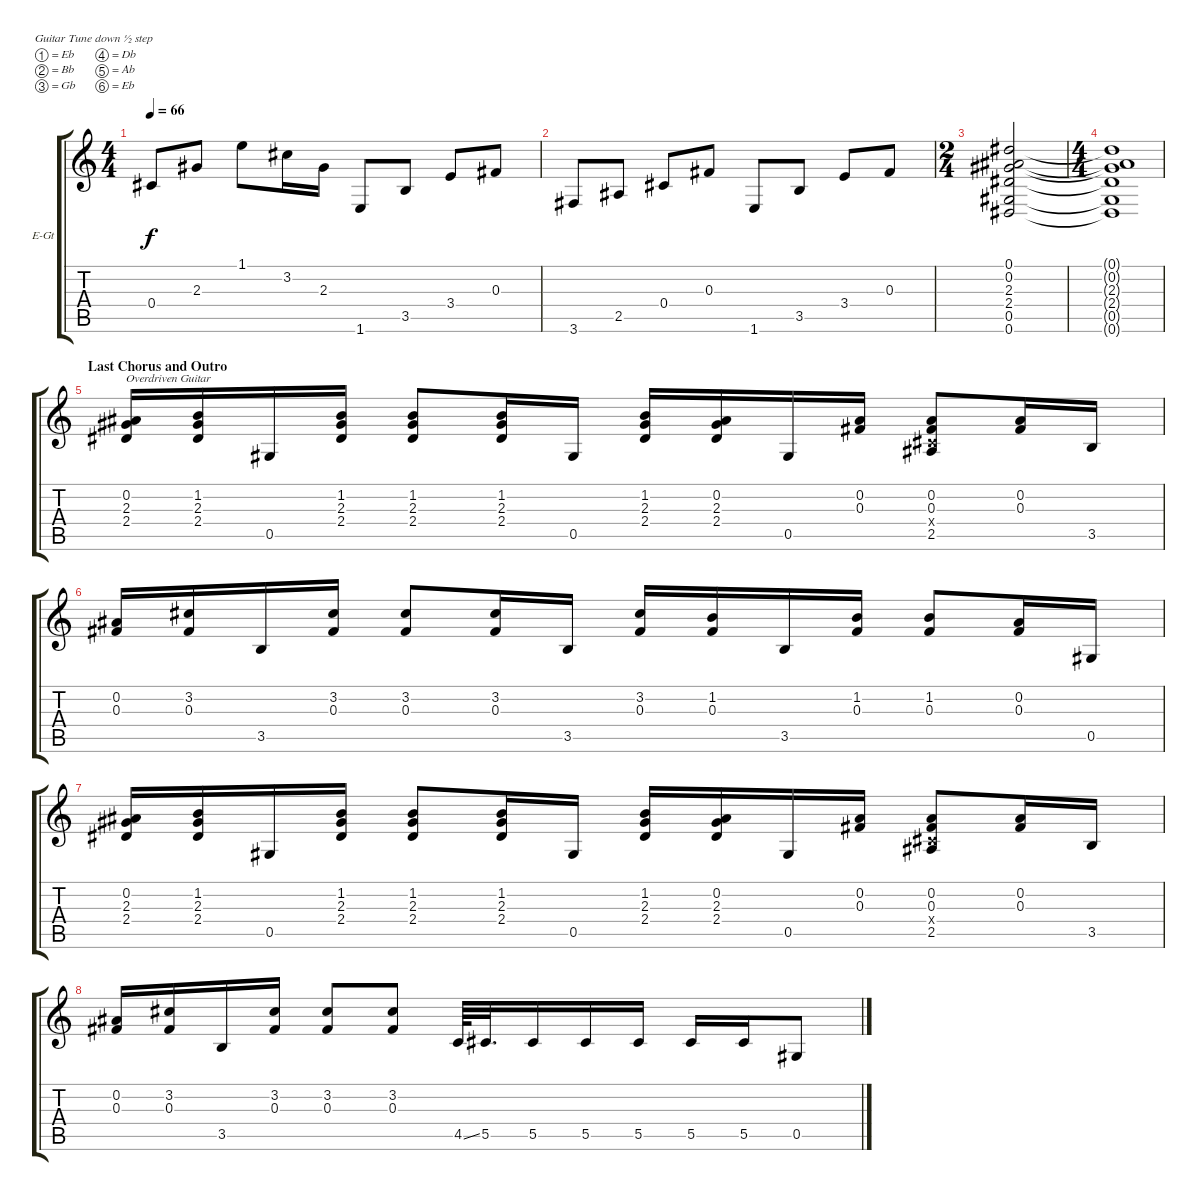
\bracketExtendMode groupsimilarinstruments
\firstSystemTrackNameOrientation horizontal
\otherSystemsTrackNameOrientation horizontal
\track ("Rhythm Guitar (Jaymz)" "E-Gt") {instrument overdrivenguitar}
\staff {score tabs}
\tuning (Eb4 Bb3 Gb3 Db3 Ab2 Eb2)
\ts (4 4)
\tempo 66
\clef g2
\ks c
0.4.8{dy f} 2.3.8 1.1.8 3.2.16 2.3.16 1.6.8 3.5.8 3.4.8 0.3.8 |
3.6.8 2.5.8 0.4.8 0.3.8 1.6.8 3.5.8 3.4.8 0.3.8 |
\ts (2 4)
(0.1 0.2 2.3 2.4 0.5 0.6).2 |
\ts (4 4)
(0.1{t} 0.2{t} 2.3{t} 2.4{t} 0.5{t} 0.6{t}).1 |
\section ("" "Last Chorus and Outro")
(0.2 2.3 2.4).16{txt "Overdriven Guitar"} (1.2 2.3 2.4).16 0.5.16 (1.2 2.3 2.4).16 (1.2 2.3 2.4).8 (1.2 2.3 2.4).16 0.5.16 (1.2 2.3 2.4).16 (0.2 2.3 2.4).16 0.5.16 (0.2 0.3).16 (0.2 0.3 0.4{x} 2.5).8 (0.2 0.3).16 3.5.16 |
(0.2 0.3).16 (3.2 0.3).16 3.5.16 (3.2 0.3).16 (3.2 0.3).8 (3.2 0.3).16 3.5.16 (3.2 0.3).16 (1.2 0.3).16 3.5.16 (1.2 0.3).16 (1.2 0.3).8 (0.2 0.3).16 0.5.16 |
(0.2 2.3 2.4).16 (1.2 2.3 2.4).16 0.5.16 (1.2 2.3 2.4).16 (1.2 2.3 2.4).8 (1.2 2.3 2.4).16 0.5.16 (1.2 2.3 2.4).16 (0.2 2.3 2.4).16 0.5.16 (0.2 0.3).16 (0.2 0.3 0.4{x} 2.5).8 (0.2 0.3).16 3.5.16 |
(0.2 0.3).16 (3.2 0.3).16 3.5.16 (3.2 0.3).16 (3.2 0.3).8 (3.2 0.3).8 4.5{ss}.64 5.5.32{d} 5.5.16 5.5.16 5.5.16 5.5.16 5.5.16 0.5.8
